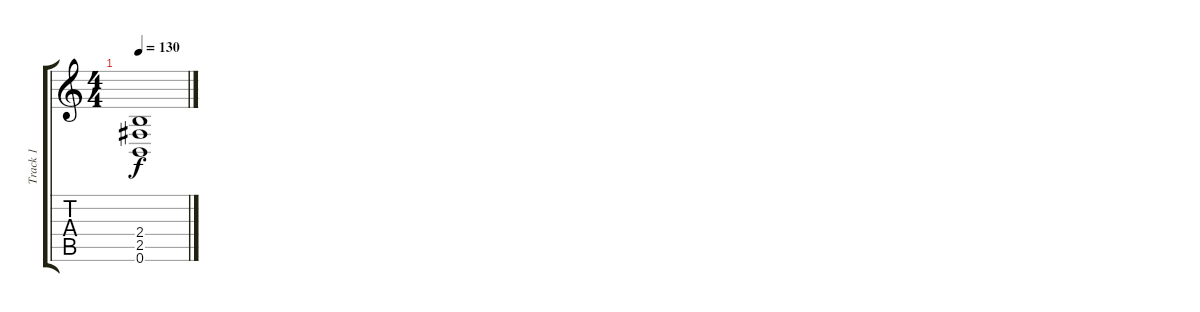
\track ("Track 1" "Track 1") {instrument distortionguitar}
\staff {score tabs}
\tuning (B3 Gb3 D3 A2 E2 B1) {hide}
\ts (4 4)
\tempo 130
\clef g2
\ks c
(2.4{t} 2.5{t} 0.6{t}).1{dy f}
